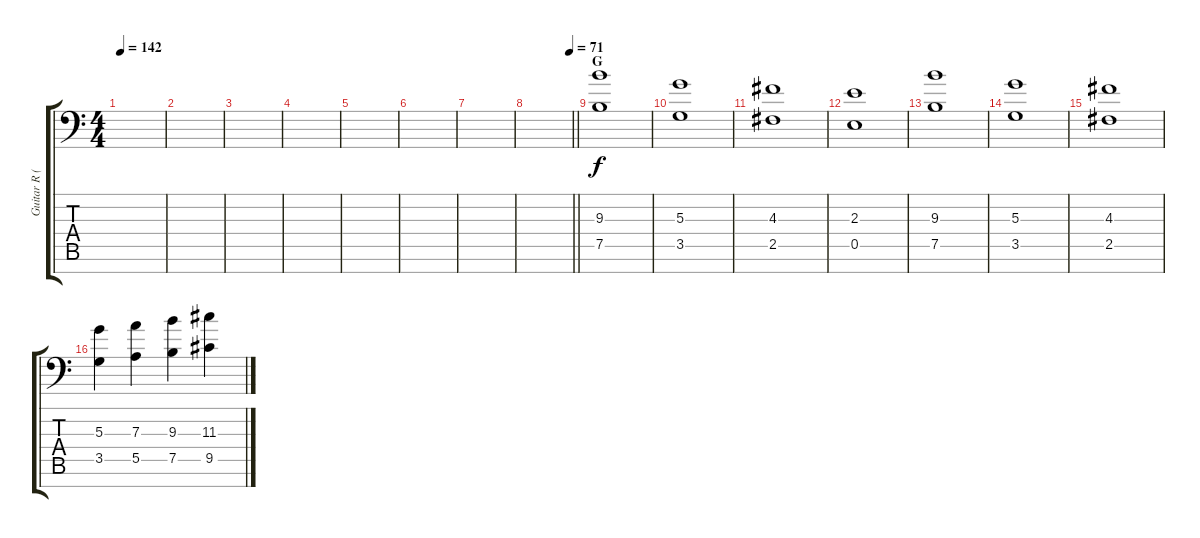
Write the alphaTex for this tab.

\track ("Guitar R (8 String)" "Guitar R (") {instrument overdrivenguitar}
\staff {score tabs}
\tuning (B3 G3 D3 A2 E2 B1 Gb1) {hide}
\ts (4 4)
\tempo 142
\clef f4
\ks c
|
|
|
|
|
|
|
\tempo (71 0.9583333333333334)
\barLineRight lightlight
|
\section ("" "G")
(9.3 7.5).1 |
(5.3 3.5).1 |
(4.3 2.5).1 |
(2.3 0.5).1 |
(9.3 7.5).1 |
(5.3 3.5).1 |
(4.3 2.5).1 |
(5.3 3.5).4 (7.3 5.5).4 (9.3 7.5).4 (11.3 9.5).4
